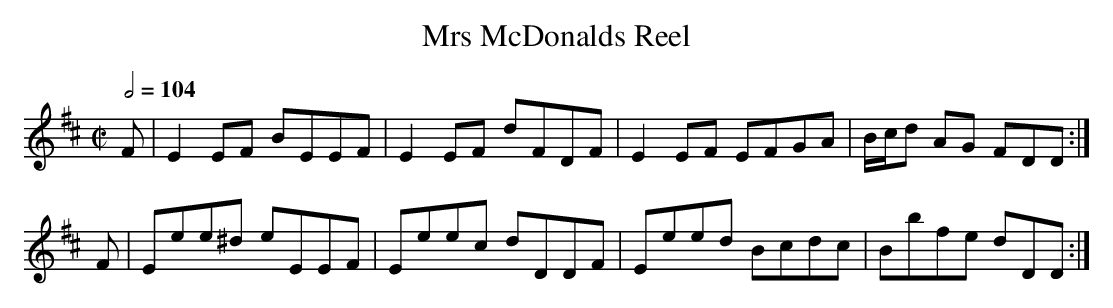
X:1
T:Mrs McDonalds Reel
M:C|
L:1/8
Q:1/2=104
K:EDor
F|E2EF  BEEF|E2EF dFDF|E2EF EFGA|B/c/d AG FDD:|
F|Eee^d eEEF|Eeec dDDF|Eeed Bcdc|Bbfe     dDD:|

This tune by Niel Gow is the full monty, alternating between D major and
C major:
